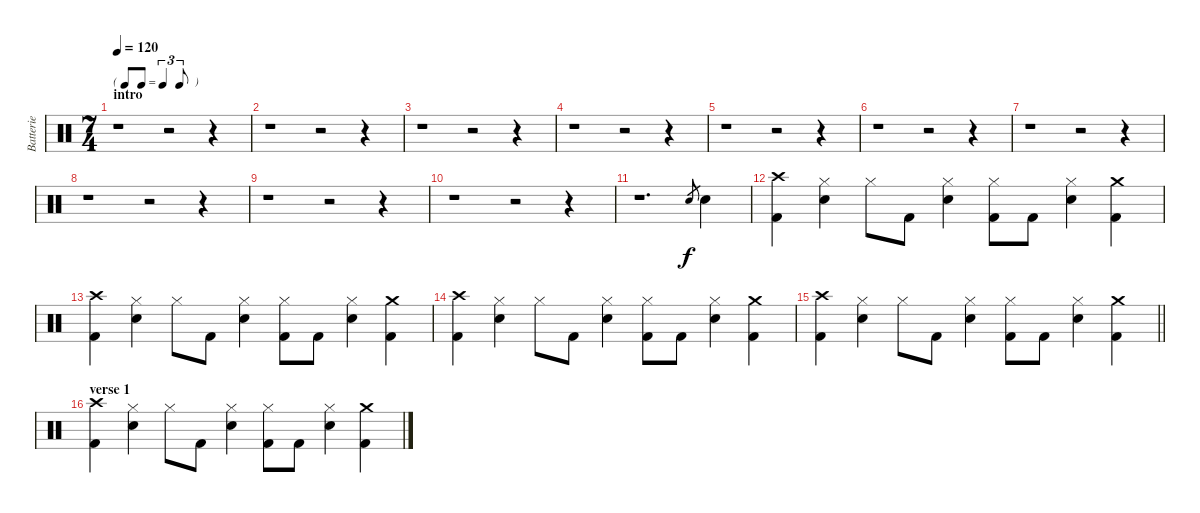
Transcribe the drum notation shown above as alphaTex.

\track ("Batterie" "Batterie") {instrument percussion}
\staff {score}
\articulation defaults
\ts (7 4)
\tf triplet8th
\section ("" "intro")
\tempo 120
\clef neutral
\ks c
r.1{dy f} r.2 r.4 |
r.1 r.2 r.4 |
r.1 r.2 r.4 |
r.1 r.2 r.4 |
r.1 r.2 r.4 |
r.1 r.2 r.4 |
r.1 r.2 r.4 |
r.1 r.2 r.4 |
r.1 r.2 r.4 |
r.1 r.2 r.4 |
r.1{d} "Electric Snare (hit)".8{gr} "Electric Snare (hit)".4 |
("Crash high (hit)" "Kick (hit) 2").4 ("Hi-Hat (closed)" "Electric Snare (hit)").4 "Hi-Hat (closed)".8 "Kick (hit) 2".8 ("Hi-Hat (closed)" "Electric Snare (hit)").4 ("Hi-Hat (closed)" "Kick (hit) 2").8 "Kick (hit) 2".8 ("Hi-Hat (closed)" "Electric Snare (hit)").4 ("Crash medium (hit)" "Kick (hit) 2").4 |
("Crash high (hit)" "Kick (hit) 2").4 ("Hi-Hat (closed)" "Electric Snare (hit)").4 "Hi-Hat (closed)".8 "Kick (hit) 2".8 ("Hi-Hat (closed)" "Electric Snare (hit)").4 ("Hi-Hat (closed)" "Kick (hit) 2").8 "Kick (hit) 2".8 ("Hi-Hat (closed)" "Electric Snare (hit)").4 ("Crash medium (hit)" "Kick (hit) 2").4 |
("Crash high (hit)" "Kick (hit) 2").4 ("Hi-Hat (closed)" "Electric Snare (hit)").4 "Hi-Hat (closed)".8 "Kick (hit) 2".8 ("Hi-Hat (closed)" "Electric Snare (hit)").4 ("Hi-Hat (closed)" "Kick (hit) 2").8 "Kick (hit) 2".8 ("Hi-Hat (closed)" "Electric Snare (hit)").4 ("Crash medium (hit)" "Kick (hit) 2").4 |
\barLineRight lightlight
("Crash high (hit)" "Kick (hit) 2").4 ("Hi-Hat (closed)" "Electric Snare (hit)").4 "Hi-Hat (closed)".8 "Kick (hit) 2".8 ("Hi-Hat (closed)" "Electric Snare (hit)").4 ("Hi-Hat (closed)" "Kick (hit) 2").8 "Kick (hit) 2".8 ("Hi-Hat (closed)" "Electric Snare (hit)").4 ("Crash medium (hit)" "Kick (hit) 2").4 |
\section ("" "verse 1")
("Crash high (hit)" "Kick (hit) 2").4 ("Hi-Hat (closed)" "Electric Snare (hit)").4 "Hi-Hat (closed)".8 "Kick (hit) 2".8 ("Hi-Hat (closed)" "Electric Snare (hit)").4 ("Hi-Hat (closed)" "Kick (hit) 2").8 "Kick (hit) 2".8 ("Hi-Hat (closed)" "Electric Snare (hit)").4 ("Crash medium (hit)" "Kick (hit) 2").4
